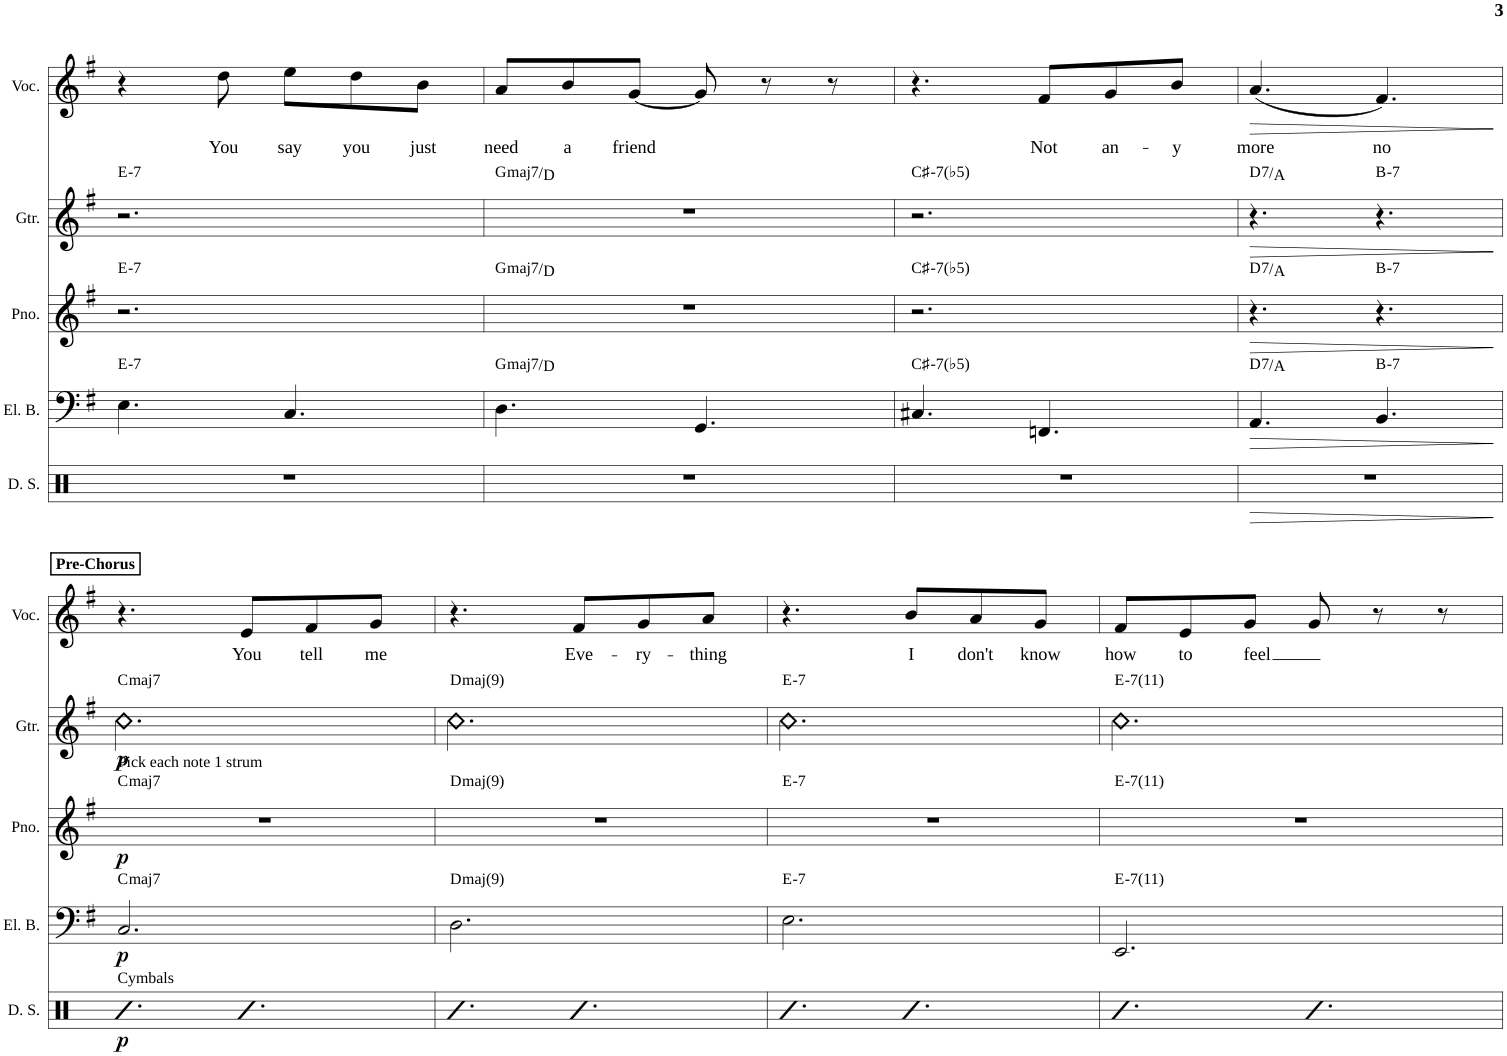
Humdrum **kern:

**kern	**dynam	**kern	**dynam	**harte	**kern	**dynam	**harte	**kern	**dynam	**harte	**kern	**text	**dynam
*part5	*part5	*part4	*part4	*part4	*part3	*part3	*part3	*part2	*part2	*part2	*part1	*part1	*part1
*staff5	*staff5	*staff4	*staff4	*	*staff3	*staff3	*	*staff2	*staff2	*	*staff1	*staff1	*staff1
*I"Drum Set	*	*I"Electric Bass	*	*	*I"Piano	*	*	*I"Guitar	*	*	*I"Vocal	*	*
*I'D. S.	*	*I'El. B.	*	*	*I'Pno.	*	*	*I'Gtr.	*	*	*I'Voc.	*	*
!!LO:PB:g=z
*clefX	*	*clefF4	*	*	*clefG2	*	*	*clefG2	*	*	*clefG2	*	*
*	*	*Trd7c12	*	*	*	*	*	*Trd7c12	*	*	*	*	*
*k[]	*	*k[f#]	*	*	*k[f#]	*	*	*k[f#]	*	*	*k[f#]	*	*
*M6/8	*	*M6/8	*	*	*M6/8	*	*	*M6/8	*	*	*M6/8	*	*
=9	=9	=9	=9	=9	=9	=9	=9	=9	=9	=9	=9	=9	=9
!	!	!	!	!LO:H:kt=7	!	!	!LO:H:kt=7	!	!	!LO:H:kt=7	!	!	!
2.r	.	4.E\	.	E:min7	2.r	.	E:min7	2.r	.	E:min7	4r	.	.
!	!	!	!	!	!	!	!	!	!	!	!	!LO:LY:b	!
.	.	.	.	.	.	.	.	.	.	.	8dd\	You	.
!	!	!	!	!	!	!	!	!	!	!	!	!LO:LY:b	!
.	.	4.C/	.	.	.	.	.	.	.	.	8ee\L	say	.
!	!	!	!	!	!	!	!	!	!	!	!	!LO:LY:b	!
.	.	.	.	.	.	.	.	.	.	.	8dd\	you	.
!	!	!	!	!	!	!	!	!	!	!	!	!LO:LY:b	!
.	.	.	.	.	.	.	.	.	.	.	8b\J	just	.
=10	=10	=10	=10	=10	=10	=10	=10	=10	=10	=10	=10	=10	=10
!	!	!	!	!LO:H:kt=maj7	!	!	!LO:H:kt=maj7	!	!	!LO:H:kt=maj7	!	!LO:LY:b	!
2.r	.	4.D\	.	G:maj7/5	2.r	.	G:maj7/5	2.r	.	G:maj7/5	8a/L	need	.
!	!	!	!	!	!	!	!	!	!	!	!	!LO:LY:b	!
.	.	.	.	.	.	.	.	.	.	.	8b/	a	.
!	!	!	!	!	!	!	!	!	!	!	!	!LO:LY:b	!
.	.	.	.	.	.	.	.	.	.	.	[8g/J	friend	.
.	.	4.GG/	.	.	.	.	.	.	.	.	8g/]	.	.
.	.	.	.	.	.	.	.	.	.	.	8r	.	.
.	.	.	.	.	.	.	.	.	.	.	8r	.	.
=11	=11	=11	=11	=11	=11	=11	=11	=11	=11	=11	=11	=11	=11
!	!	!	!	!LO:H:kt=-7(b5)	!	!	!LO:H:kt=-7(b5)	!	!	!LO:H:kt=-7(b5)	!	!	!
2.r	.	4.C#X/	.	C#:hdim7	2.r	.	C#:hdim7	2.r	.	C#:hdim7	4.r	.	.
!	!	!	!	!	!	!	!	!	!	!	!	!LO:LY:b	!
.	.	4.FFn/	.	.	.	.	.	.	.	.	8f#/L	Not	.
!	!	!	!	!	!	!	!	!	!	!	!	!LO:LY:b	!
.	.	.	.	.	.	.	.	.	.	.	8g/	an-	.
!	!	!	!	!	!	!	!	!	!	!	!	!LO:LY:b	!
.	.	.	.	.	.	.	.	.	.	.	8b/J	-y	.
=12	=12	=12	=12	=12	=12	=12	=12	=12	=12	=12	=12	=12	=12
!	!LO:HP:b	!	!LO:HP:b	!LO:H:kt=7	!	!LO:HP:b	!LO:H:kt=7	!	!LO:HP:b	!LO:H:kt=7	!	!LO:LY:b	!LO:HP:b
2.r	>	4.AA/	>	D:7/5	4.r	>	D:7/5	4.r	>	D:7/5	(4.a/	more	>
!	!	!	!	!LO:H:kt=7	!	!	!LO:H:kt=7	!	!	!LO:H:kt=7	!	!LO:LY:b	!
.	.	4.BB/	.	B:min7	4.r	.	B:min7	4.r	.	B:min7	4.f#/)	no	.
.	]	.	]	.	.	]	.	.	]	.	.	.	]
!!LO:LB:g=z
!!LO:REH:place=s1:a:B:cj:t=Pre-Chorus
=13	=13	=13	=13	=13	=13	=13	=13	=13	=13	=13	=13	=13	=13
!	!	!	!	!	!	!	!	!LO:TX:b:t=Pick each note 1 strum	!	!	!	!	!
!LO:TX:a:t=Cymbals	!	!	!	!	!	!	!	!	!	!	!	!	!
!	!LO:DY:b	!	!LO:DY:b	!LO:H:kt=maj7	!	!LO:DY:b	!LO:H:kt=maj7	!	!LO:DY:b	!LO:H:kt=maj7	!	!	!
4.R	p	2.C/	p	C:maj7	2.r	p	C:maj7	2.cc\	p	C:maj7	4.r	.	.
!	!	!	!	!	!	!	!	!	!	!	!	!LO:LY:b	!
4.R	.	.	.	.	.	.	.	.	.	.	8e/L	You	.
!	!	!	!	!	!	!	!	!	!	!	!	!LO:LY:b	!
.	.	.	.	.	.	.	.	.	.	.	8f#/	tell	.
!	!	!	!	!	!	!	!	!	!	!	!	!LO:LY:b	!
.	.	.	.	.	.	.	.	.	.	.	8g/J	me	.
=14	=14	=14	=14	=14	=14	=14	=14	=14	=14	=14	=14	=14	=14
!	!	!	!	!LO:H:kt=maj	!	!	!LO:H:kt=maj	!	!	!LO:H:kt=maj	!	!	!
4.R	.	2.D\	.	D:maj(9)	2.r	.	D:maj(9)	2.cc\	.	D:maj(9)	4.r	.	.
!	!	!	!	!	!	!	!	!	!	!	!	!LO:LY:b	!
4.R	.	.	.	.	.	.	.	.	.	.	8f#/L	Eve-	.
!	!	!	!	!	!	!	!	!	!	!	!	!LO:LY:b	!
.	.	.	.	.	.	.	.	.	.	.	8g/	-ry-	.
!	!	!	!	!	!	!	!	!	!	!	!	!LO:LY:b	!
.	.	.	.	.	.	.	.	.	.	.	8a/J	-thing	.
=15	=15	=15	=15	=15	=15	=15	=15	=15	=15	=15	=15	=15	=15
!	!	!	!	!LO:H:kt=7	!	!	!LO:H:kt=7	!	!	!LO:H:kt=7	!	!	!
4.R	.	2.E\	.	E:min7	2.r	.	E:min7	2.cc\	.	E:min7	4.r	.	.
!	!	!	!	!	!	!	!	!	!	!	!	!LO:LY:b	!
4.R	.	.	.	.	.	.	.	.	.	.	8b/L	I	.
!	!	!	!	!	!	!	!	!	!	!	!	!LO:LY:b	!
.	.	.	.	.	.	.	.	.	.	.	8a/	don't	.
!	!	!	!	!	!	!	!	!	!	!	!	!LO:LY:b	!
.	.	.	.	.	.	.	.	.	.	.	8g/J	know	.
=16	=16	=16	=16	=16	=16	=16	=16	=16	=16	=16	=16	=16	=16
!	!	!	!	!LO:H:kt=7	!	!	!LO:H:kt=7	!	!	!LO:H:kt=7	!	!LO:LY:b	!
4.R	.	2.EE/	.	E:min7(11)	2.r	.	E:min7(11)	2.cc\	.	E:min7(11)	8f#/L	how	.
!	!	!	!	!	!	!	!	!	!	!	!	!LO:LY:b	!
.	.	.	.	.	.	.	.	.	.	.	8e/	to	.
!	!	!	!	!	!	!	!	!	!	!	!	!LO:LY:b	!
.	.	.	.	.	.	.	.	.	.	.	8g/J	feel	.
4.R	.	.	.	.	.	.	.	.	.	.	8g/	.	.
.	.	.	.	.	.	.	.	.	.	.	8r	.	.
.	.	.	.	.	.	.	.	.	.	.	8r	.	.
=	=	=	=	=	=	=	=	=	=	=	=	=	=
*-	*-	*-	*-	*-	*-	*-	*-	*-	*-	*-	*-	*-	*-
